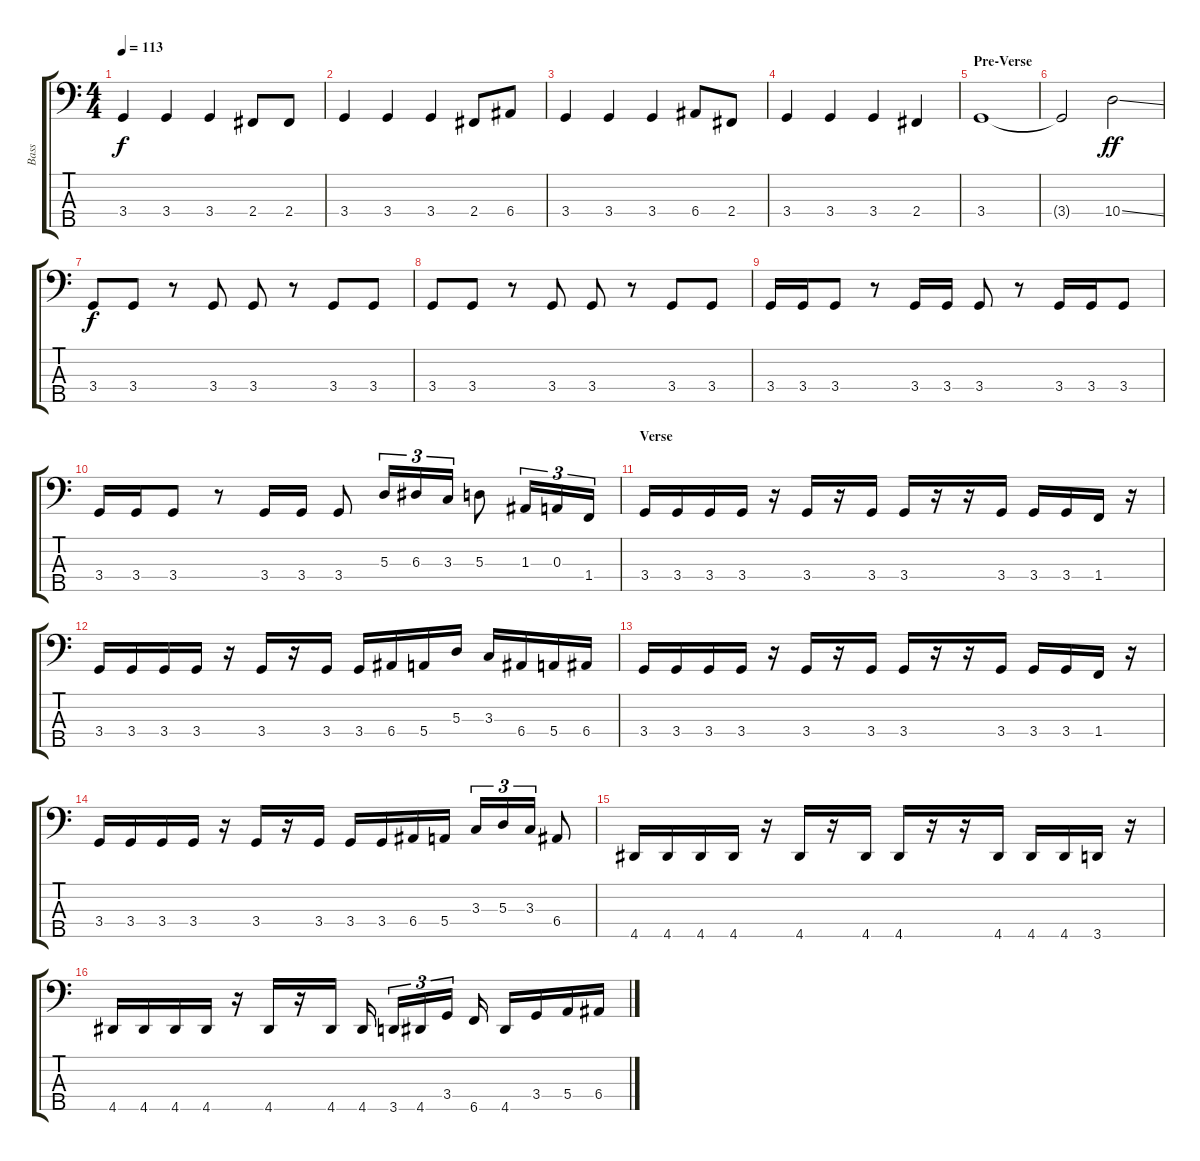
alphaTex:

\track ("Bass" "Bass") {instrument electricbassfinger}
\staff {score tabs}
\tuning (G2 D2 A1 E1 B0) {hide}
\ts (4 4)
\tempo 113
\clef f4
\ks c
3.4.4{dy f} 3.4.4 3.4.4 2.4.8 2.4.8 |
3.4.4 3.4.4 3.4.4 2.4.8 6.4.8 |
3.4.4 3.4.4 3.4.4 6.4.8 2.4.8 |
3.4.4 3.4.4 3.4.4 2.4.4 |
\section ("" "Pre-Verse")
3.4.1 |
3.4{t}.2 10.4{ss}.2{dy ff} |
3.4.8{dy f} 3.4.8 r.8 3.4.8 3.4.8 r.8 3.4.8 3.4.8 |
3.4.8 3.4.8 r.8 3.4.8 3.4.8 r.8 3.4.8 3.4.8 |
3.4.16 3.4.16 3.4.8 r.8 3.4.16 3.4.16 3.4.8 r.8 3.4.16 3.4.16 3.4.8 |
3.4.16 3.4.16 3.4.8 r.8 3.4.16 3.4.16 3.4.8 5.3.16{tu (3 2)} 6.3.16{tu (3 2)} 3.3.16{tu (3 2)} 5.3.8 1.3.16{tu (3 2)} 0.3.16{tu (3 2)} 1.4.16{tu (3 2)} |
\section ("" "Verse")
3.4.16 3.4.16 3.4.16 3.4.16 r.16 3.4.16 r.16 3.4.16 3.4.16 r.16 r.16 3.4.16 3.4.16 3.4.16 1.4.16 r.16 |
3.4.16 3.4.16 3.4.16 3.4.16 r.16 3.4.16 r.16 3.4.16 3.4.16 6.4.16 5.4.16 5.3.16 3.3.16 6.4.16 5.4.16 6.4.16 |
3.4.16 3.4.16 3.4.16 3.4.16 r.16 3.4.16 r.16 3.4.16 3.4.16 r.16 r.16 3.4.16 3.4.16 3.4.16 1.4.16 r.16 |
3.4.16 3.4.16 3.4.16 3.4.16 r.16 3.4.16 r.16 3.4.16 3.4.16 3.4.16 6.4.16 5.4.16 3.3.16{tu (3 2)} 5.3.16{tu (3 2)} 3.3.16{tu (3 2)} 6.4.8 |
4.5.16 4.5.16 4.5.16 4.5.16 r.16 4.5.16 r.16 4.5.16 4.5.16 r.16 r.16 4.5.16 4.5.16 4.5.16 3.5.16 r.16 |
4.5.16 4.5.16 4.5.16 4.5.16 r.16 4.5.16 r.16 4.5.16 4.5.16 3.5.16{tu (3 2)} 4.5.16{tu (3 2)} 3.4.16{tu (3 2)} 6.5.16 4.5.16 3.4.16 5.4.16 6.4.16
